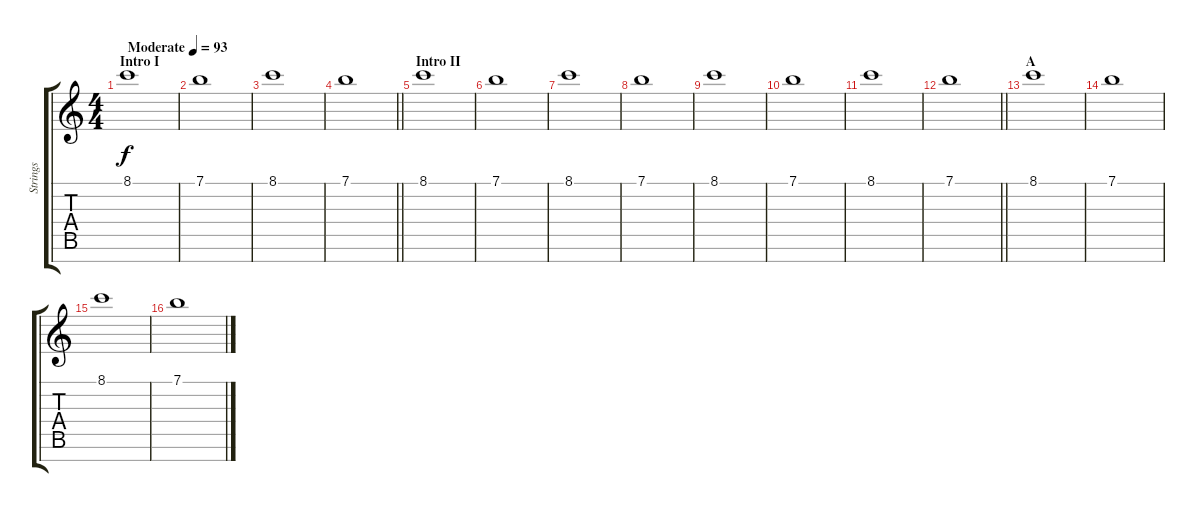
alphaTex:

\track ("Strings" "Strings") {instrument stringensemble1}
\staff {score tabs}
\tuning (E5 B4 G4 D4 A3 E3 B2) {hide}
\ts (4 4)
\section ("" "Intro I")
\tempo (93 "Moderate")
\clef g2
\ks c
8.1.1{dy f instrument stringensemble1} |
7.1.1 |
8.1.1 |
\barLineRight lightlight
7.1.1 |
\section ("" "Intro II")
8.1.1 |
7.1.1 |
8.1.1 |
7.1.1 |
8.1.1 |
7.1.1 |
8.1.1 |
\barLineRight lightlight
7.1.1 |
\section ("" "A")
8.1.1 |
7.1.1 |
8.1.1 |
7.1.1
